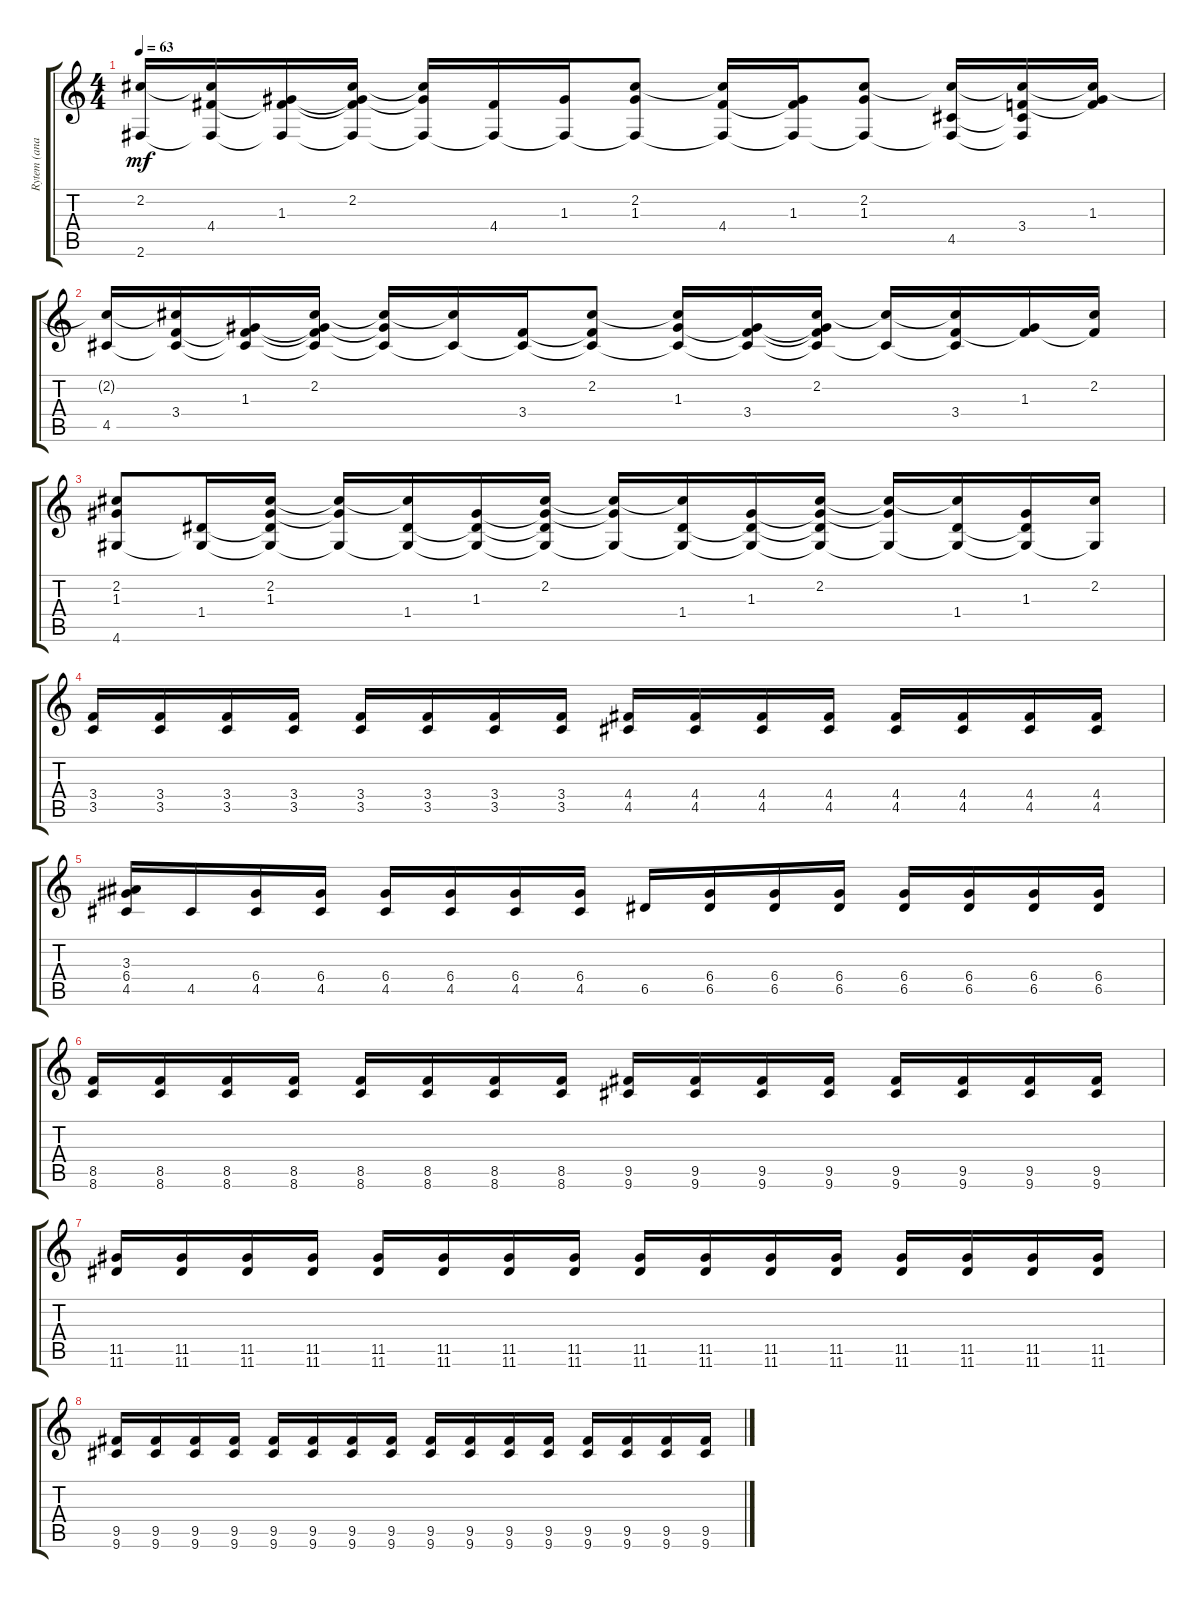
\track ("Rytem" "Rytem (ana") {instrument electricguitarclean}
\staff {score tabs}
\tuning (E4 B3 G3 D3 A2 E2) {hide}
\ts (4 4)
\tempo 63
\clef g2
\ks c
(2.2{t} 2.6).16{dy mf} (2.2{t} 4.4 2.6{t}).16 (1.3 4.4{t} 2.6{t}).16 (2.2 1.3{t} 4.4{t} 2.6{t}).16 (2.2{t} 1.3{t} 2.6{t}).16 (4.4 2.6{t}).16 (1.3 2.6{t}).16 (2.2 1.3 2.6{t}).8 (2.2{t} 4.4 2.6{t}).16 (1.3 4.4{t} 2.6{t}).16 (2.2 1.3 2.6{t}).8 (2.2{t} 4.5 2.6{t}).16 (2.2{t} 3.4 4.5{t} 2.6{t}).16 (2.2{t} 1.3 3.4{t}).16 |
(2.2{t} 4.5).16 (2.2{t} 3.4 4.5{t}).16 (1.3 3.4{t} 4.5{t}).16 (2.2 1.3{t} 3.4{t} 4.5{t}).16 (2.2{t} 1.3{t} 4.5{t}).16 (2.2{t} 4.5{t}).16 (3.4 4.5{t}).16 (2.2 3.4{t} 4.5{t}).8 (2.2{t} 1.3 4.5{t}).16 (1.3{t} 3.4 4.5{t}).16 (2.2 1.3{t} 3.4{t} 4.5{t}).16 (2.2{t} 4.5{t}).16 (2.2{t} 3.4 4.5{t}).16 (1.3 3.4{t}).16 (2.2 3.4{t}).16 |
(2.2 1.3 4.6).8 (1.4 4.6{t}).16 (2.2 1.3 1.4{t} 4.6{t}).16 (2.2{t} 1.3{t} 4.6{t}).16 (2.2{t} 1.4 4.6{t}).16 (1.3 1.4{t} 4.6{t}).16 (2.2 1.3{t} 1.4{t} 4.6{t}).16 (2.2{t} 1.3{t} 4.6{t}).16 (2.2{t} 1.4 4.6{t}).16 (1.3 1.4{t} 4.6{t}).16 (2.2 1.3{t} 1.4{t} 4.6{t}).16 (2.2{t} 1.3{t} 4.6{t}).16 (2.2{t} 1.4 4.6{t}).16 (1.3 1.4{t} 4.6{t}).16 (2.2 4.6{t}).16 |
(3.4 3.5).16 (3.4 3.5).16 (3.4 3.5).16 (3.4 3.5).16 (3.4 3.5).16 (3.4 3.5).16 (3.4 3.5).16 (3.4 3.5).16 (4.4 4.5).16 (4.4 4.5).16 (4.4 4.5).16 (4.4 4.5).16 (4.4 4.5).16 (4.4 4.5).16 (4.4 4.5).16 (4.4 4.5).16 |
(3.3 6.4 4.5).16 4.5.16 (6.4 4.5).16 (6.4 4.5).16 (6.4 4.5).16 (6.4 4.5).16 (6.4 4.5).16 (6.4 4.5).16 6.5.16 (6.4 6.5).16 (6.4 6.5).16 (6.4 6.5).16 (6.4 6.5).16 (6.4 6.5).16 (6.4 6.5).16 (6.4 6.5).16 |
(8.5 8.6).16 (8.5 8.6).16 (8.5 8.6).16 (8.5 8.6).16 (8.5 8.6).16 (8.5 8.6).16 (8.5 8.6).16 (8.5 8.6).16 (9.5 9.6).16 (9.5 9.6).16 (9.5 9.6).16 (9.5 9.6).16 (9.5 9.6).16 (9.5 9.6).16 (9.5 9.6).16 (9.5 9.6).16 |
(11.5 11.6).16 (11.5 11.6).16 (11.5 11.6).16 (11.5 11.6).16 (11.5 11.6).16 (11.5 11.6).16 (11.5 11.6).16 (11.5 11.6).16 (11.5 11.6).16 (11.5 11.6).16 (11.5 11.6).16 (11.5 11.6).16 (11.5 11.6).16 (11.5 11.6).16 (11.5 11.6).16 (11.5 11.6).16 |
(9.5 9.6).16 (9.5 9.6).16 (9.5 9.6).16 (9.5 9.6).16 (9.5 9.6).16 (9.5 9.6).16 (9.5 9.6).16 (9.5 9.6).16 (9.5 9.6).16 (9.5 9.6).16 (9.5 9.6).16 (9.5 9.6).16 (9.5 9.6).16 (9.5 9.6).16 (9.5 9.6).16 (9.5 9.6).16
